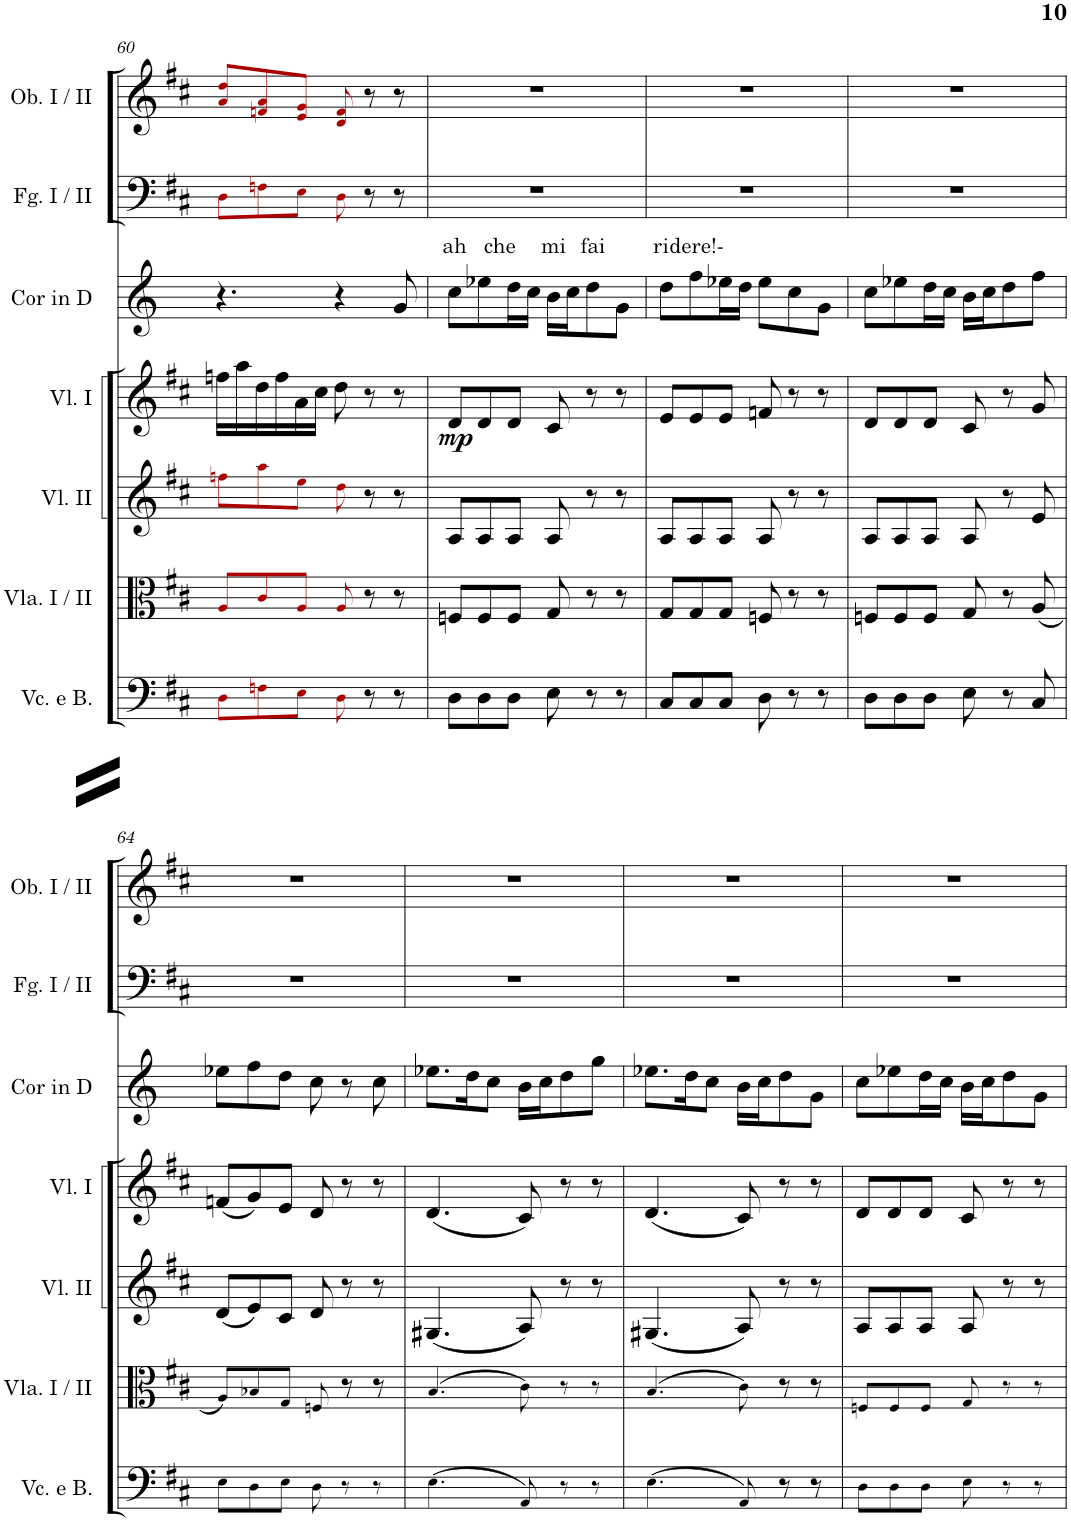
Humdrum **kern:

**kern	**kern	**kern	**kern	**kern	**dynam	**kern	**text	**kern	**kern
*part8	*part7	*part6	*part5	*part4	*part4	*part3	*part3	*part2	*part1
*staff8	*staff7	*staff6	*staff5	*staff4	*staff4	*staff3	*staff3	*staff2	*staff1
*I"Contrabasses	*I"Violoncello e Basso	*I"Viola I / II	*I"Violino II	*I"Violino I	*	*I"Corno principale in Re / D	*	*I"Fagotto I / II	*I"Oboe I / II
*I'Cbs.	*I'Vc. e B.	*I'Vla. I / II	*I'Vl. II	*I'Vl. I	*	*I'Cor in D	*	*I'Fg. I / II	*I'Ob. I / II
!!LO:PB:g=z
*clefF4	*clefF4	*clefC3	*clefG2	*clefG2	*	*clefG2	*	*clefF4	*clefG2
*Trd7c12	*	*	*	*	*	*Trd5c10	*	*	*
*k[f#c#]	*k[f#c#]	*k[f#c#]	*k[f#c#]	*k[f#c#]	*	*k[]	*	*k[f#c#]	*k[f#c#]
*M6/8	*M6/8	*M6/8	*M6/8	*M6/8	*	*M6/8	*	*M6/8	*M6/8
=60	=60	=60	=60	=60	=60	=60	=60	=60	=60
8D!\L	8D!i\L	8A!i/L	8ffn!i\L	16ffn\LL	.	4.r	.	8D!i\L	8a!i/ 8dd!i/L
.	.	.	.	16aa\	.	.	.	.	.
8Fn!\	8Fn!i\	8c#!i/	8aa!i\	16dd\	.	.	.	8Fn!i\	8fn!i/ 8a!i/
.	.	.	.	16ff\	.	.	.	.	.
8E!\J	8E!i\J	8A!i/J	8ee!i\J	16a\	.	.	.	8E!i\J	8e!i/ 8g!i/J
.	.	.	.	16cc#\JJ	.	.	.	.	.
8D!	8D!i\	8A!i/	8dd!i\	8dd\	.	4r	.	8D!i\	8d!i/ 8f!i/
8r	8r	8r	8r	8r	.	.	.	8r	8r
8r	8r	8r	8r	8r	.	8g/	.	8r	8r
=61	=61	=61	=61	=61	=61	=61	=61	=61	=61
!	!	!	!	!	!LO:DY:b	!	!LO:LY:a	!	!
8D\L	8D\L	8Fn/L	8A/L	8d/L	mp	8cc\L	ah	2.r	2.r
!	!	!	!	!	!	!	!LO:LY:a	!	!
8D\	8D\	8F/	8A/	8d/	.	8ee-X\	che	.	.
8D\J	8D\J	8F/J	8A/J	8d/J	.	16dd\L	.	.	.
.	.	.	.	.	.	16cc\JJ	.	.	.
!	!	!	!	!	!	!	!LO:LY:a	!	!
8E	8E\	8G/	8A/	8c#/	.	16b\LL	mi	.	.
.	.	.	.	.	.	16cc\J	.	.	.
!	!	!	!	!	!	!	!LO:LY:a	!	!
8r	8r	8r	8r	8r	.	8dd\	fai	.	.
8r	8r	8r	8r	8r	.	8g\J	.	.	.
=62	=62	=62	=62	=62	=62	=62	=62	=62	=62
!	!	!	!	!	!	!	!LO:LY:a	!	!
8C#/L	8C#/L	8G/L	8A/L	8e/L	.	8dd\L	ridere!-	2.r	2.r
8C#/	8C#/	8G/	8A/	8e/	.	8ff\	.	.	.
8C#/J	8C#/J	8G/J	8A/J	8e/J	.	16ee-X\L	.	.	.
.	.	.	.	.	.	16dd\JJ	.	.	.
8D	8D\	8Fn/	8A/	8fn/	.	8ee-\L	.	.	.
8r	8r	8r	8r	8r	.	8cc\	.	.	.
8r	8r	8r	8r	8r	.	8g\J	.	.	.
=63	=63	=63	=63	=63	=63	=63	=63	=63	=63
8D\L	8D\L	8Fn/L	8A/L	8d/L	.	8cc\L	.	2.r	2.r
8D\	8D\	8F/	8A/	8d/	.	8ee-X\	.	.	.
8D\J	8D\J	8F/J	8A/J	8d/J	.	16dd\L	.	.	.
.	.	.	.	.	.	16cc\JJ	.	.	.
8E	8E\	8G/	8A/	8c#/	.	16b\LL	.	.	.
.	.	.	.	.	.	16cc\J	.	.	.
8r	8r	8r	8r	8r	.	8dd\	.	.	.
8C#	8C#/	(8A/	8e/	8g/	.	8ff\J	.	.	.
!!LO:LB:g=z
=64	=64	=64	=64	=64	=64	=64	=64	=64	=64
8E\L	8E!\L	8A!/L)	(8d/L	(8fn/L	.	8ee-X\L	.	2.r	2.r
8D\	8D!\	8B-X!/	8e/)	8g/)	.	8ff\	.	.	.
8E\J	8E!\J	8G!/J	8c#/J	8e/J	.	8dd\J	.	.	.
8D	8D!\	8Fn!/	8d/	8d/	.	8cc\	.	.	.
8r	8r	8r	8r	8r	.	8r	.	.	.
8r	8r	8r	8r	8r	.	8cc\	.	.	.
=65	=65	=65	=65	=65	=65	=65	=65	=65	=65
(4.E	(4.E!\	(4.B!/	(4.G#X/	(4.d/	.	8.ee-X\L	.	2.r	2.r
.	.	.	.	.	.	16dd\K	.	.	.
.	.	.	.	.	.	8cc\J	.	.	.
8AA)	8AA!/)	8c#!\)	8A/)	8c#/)	.	16b\LL	.	.	.
.	.	.	.	.	.	16cc\J	.	.	.
8r	8r	8r	8r	8r	.	8dd\	.	.	.
8r	8r	8r	8r	8r	.	8gg\J	.	.	.
=66	=66	=66	=66	=66	=66	=66	=66	=66	=66
(4.E	(4.E!\	(4.B!/	(4.G#X/	(4.d/	.	8.ee-X\L	.	2.r	2.r
.	.	.	.	.	.	16dd\K	.	.	.
.	.	.	.	.	.	8cc\J	.	.	.
8AA)	8AA!/)	8c#!\)	8A/)	8c#/)	.	16b\LL	.	.	.
.	.	.	.	.	.	16cc\J	.	.	.
8r	8r	8r	8r	8r	.	8dd\	.	.	.
8r	8r	8r	8r	8r	.	8g\J	.	.	.
=67	=67	=67	=67	=67	=67	=67	=67	=67	=67
8D\L	8D!\L	8Fn!/L	8A/L	8d/L	.	8cc\L	.	2.r	2.r
8D\	8D!\	8F!/	8A/	8d/	.	8ee-X\	.	.	.
8D\J	8D!\J	8F!/J	8A/J	8d/J	.	16dd\L	.	.	.
.	.	.	.	.	.	16cc\JJ	.	.	.
8E	8E!\	8G!/	8A/	8c#/	.	16b\LL	.	.	.
.	.	.	.	.	.	16cc\J	.	.	.
8r	8r	8r	8r	8r	.	8dd\	.	.	.
8r	8r	8r	8r	8r	.	8g\J	.	.	.
=	=	=	=	=	=	=	=	=	=
*-	*-	*-	*-	*-	*-	*-	*-	*-	*-
